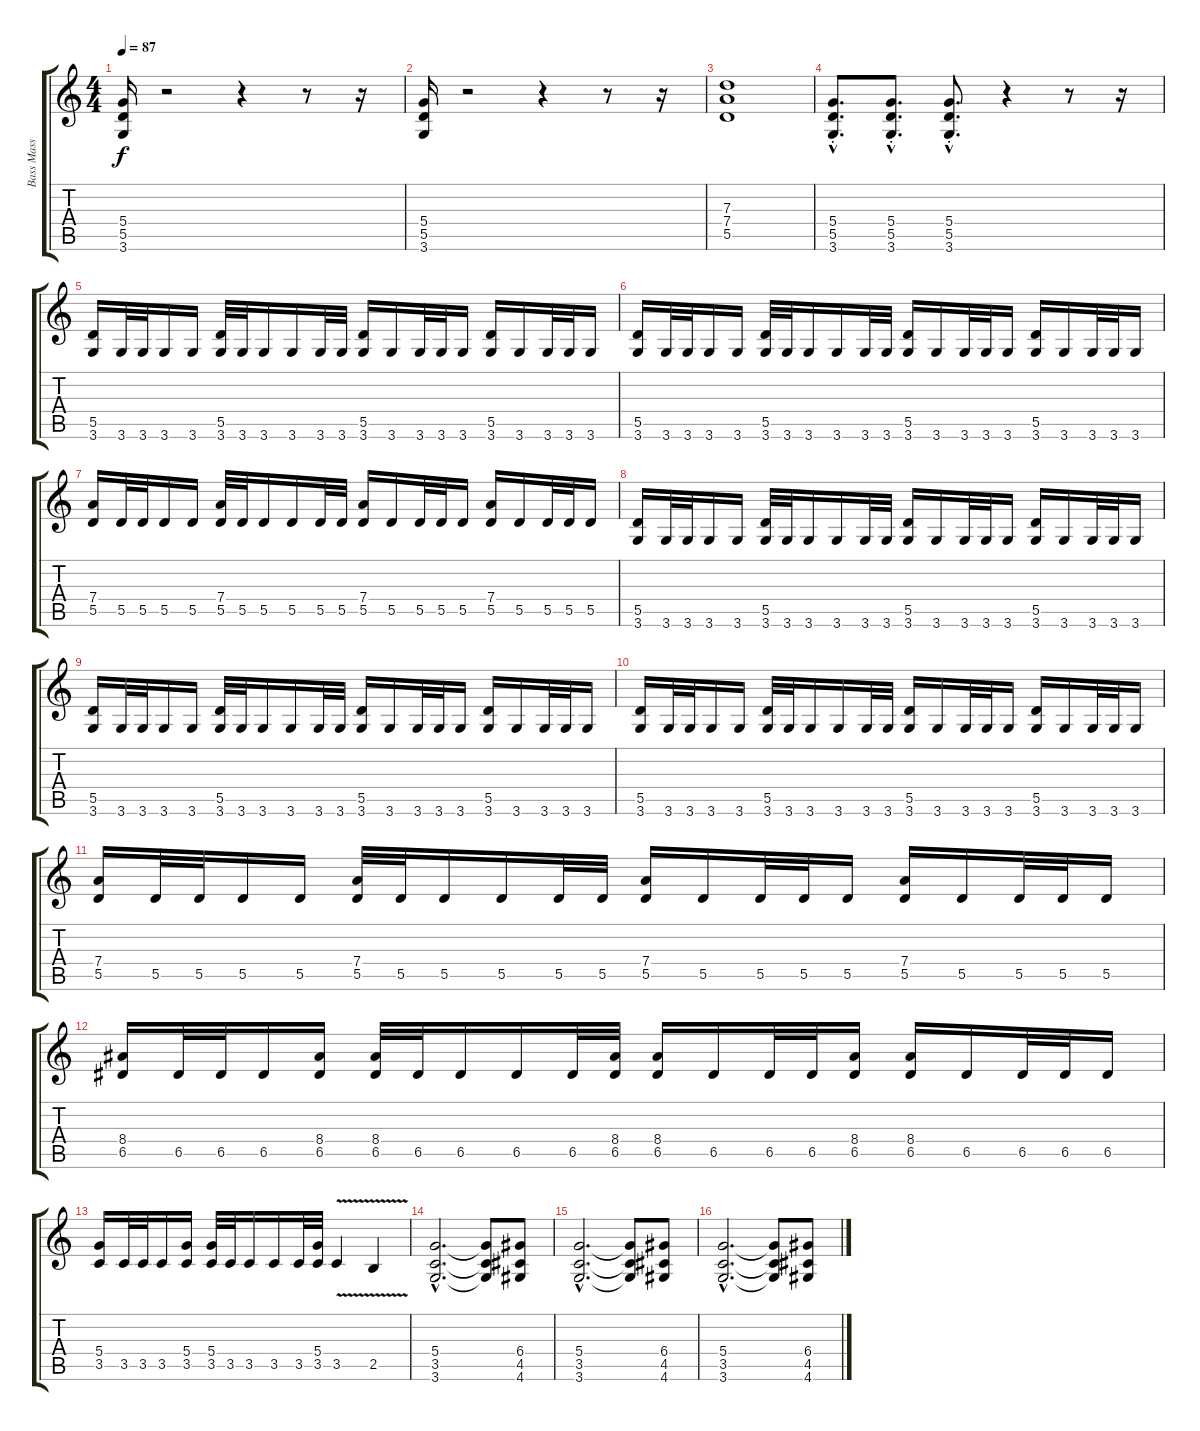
\track ("Bass Mass" "Bass Mass") {instrument distortionguitar}
\staff {score tabs}
\tuning (E4 B3 G3 D3 A2 E2) {hide}
\ts (4 4)
\tempo 87
\clef g2
\ks c
(5.4 5.5 3.6).16{dy f instrument distortionguitar} r.2 r.4 r.8 r.16 |
(5.4 5.5 3.6).16 r.2 r.4 r.8 r.16 |
(7.3 7.4 5.5).1 |
(5.4{hac st} 5.5{hac st} 3.6{hac st}).8{d} (5.4{hac st} 5.5{hac st} 3.6{hac st}).8{d} (5.4{hac st} 5.5{hac st} 3.6{hac st}).8{d} r.4 r.8 r.16 |
(5.5 3.6).16 3.6.32 3.6.32 3.6.16 3.6.16 (5.5 3.6).32 3.6.32 3.6.16 3.6.16 3.6.32 3.6.32 (5.5 3.6).16 3.6.16 3.6.32 3.6.32 3.6.16 (5.5 3.6).16 3.6.16 3.6.32 3.6.32 3.6.16 |
(5.5 3.6).16 3.6.32 3.6.32 3.6.16 3.6.16 (5.5 3.6).32 3.6.32 3.6.16 3.6.16 3.6.32 3.6.32 (5.5 3.6).16 3.6.16 3.6.32 3.6.32 3.6.16 (5.5 3.6).16 3.6.16 3.6.32 3.6.32 3.6.16 |
(7.4 5.5).16 5.5.32 5.5.32 5.5.16 5.5.16 (7.4 5.5).32 5.5.32 5.5.16 5.5.16 5.5.32 5.5.32 (7.4 5.5).16 5.5.16 5.5.32 5.5.32 5.5.16 (7.4 5.5).16 5.5.16 5.5.32 5.5.32 5.5.16 |
(5.5 3.6).16 3.6.32 3.6.32 3.6.16 3.6.16 (5.5 3.6).32 3.6.32 3.6.16 3.6.16 3.6.32 3.6.32 (5.5 3.6).16 3.6.16 3.6.32 3.6.32 3.6.16 (5.5 3.6).16 3.6.16 3.6.32 3.6.32 3.6.16 |
(5.5 3.6).16 3.6.32 3.6.32 3.6.16 3.6.16 (5.5 3.6).32 3.6.32 3.6.16 3.6.16 3.6.32 3.6.32 (5.5 3.6).16 3.6.16 3.6.32 3.6.32 3.6.16 (5.5 3.6).16 3.6.16 3.6.32 3.6.32 3.6.16 |
(5.5 3.6).16 3.6.32 3.6.32 3.6.16 3.6.16 (5.5 3.6).32 3.6.32 3.6.16 3.6.16 3.6.32 3.6.32 (5.5 3.6).16 3.6.16 3.6.32 3.6.32 3.6.16 (5.5 3.6).16 3.6.16 3.6.32 3.6.32 3.6.16 |
(7.4 5.5).16 5.5.32 5.5.32 5.5.16 5.5.16 (7.4 5.5).32 5.5.32 5.5.16 5.5.16 5.5.32 5.5.32 (7.4 5.5).16 5.5.16 5.5.32 5.5.32 5.5.16 (7.4 5.5).16 5.5.16 5.5.32 5.5.32 5.5.16 |
(8.4 6.5).16 6.5.32 6.5.32 6.5.16 (8.4 6.5).16 (8.4 6.5).32 6.5.32 6.5.16 6.5.16 6.5.32 (8.4 6.5).32 (8.4 6.5).16 6.5.16 6.5.32 6.5.32 (8.4 6.5).16 (8.4 6.5).16 6.5.16 6.5.32 6.5.32 6.5.16 |
(5.4 3.5).16 3.5.32 3.5.32 3.5.16 (5.4 3.5).16 (5.4 3.5).32 3.5.32 3.5.16 3.5.16 3.5.32 (5.4 3.5).32 3.5{v}.4 2.5{v}.4 |
(5.4{hac} 3.5{hac} 3.6{hac}).2{d} (5.4{t} 3.5{t} 3.6{t}).8 (6.4 4.5 4.6).8 |
(5.4{hac} 3.5{hac} 3.6{hac}).2{d} (5.4{t} 3.5{t} 3.6{t}).8 (6.4 4.5 4.6).8 |
(5.4{hac} 3.5{hac} 3.6{hac}).2{d} (5.4{t} 3.5{t} 3.6{t}).8 (6.4 4.5 4.6).8
